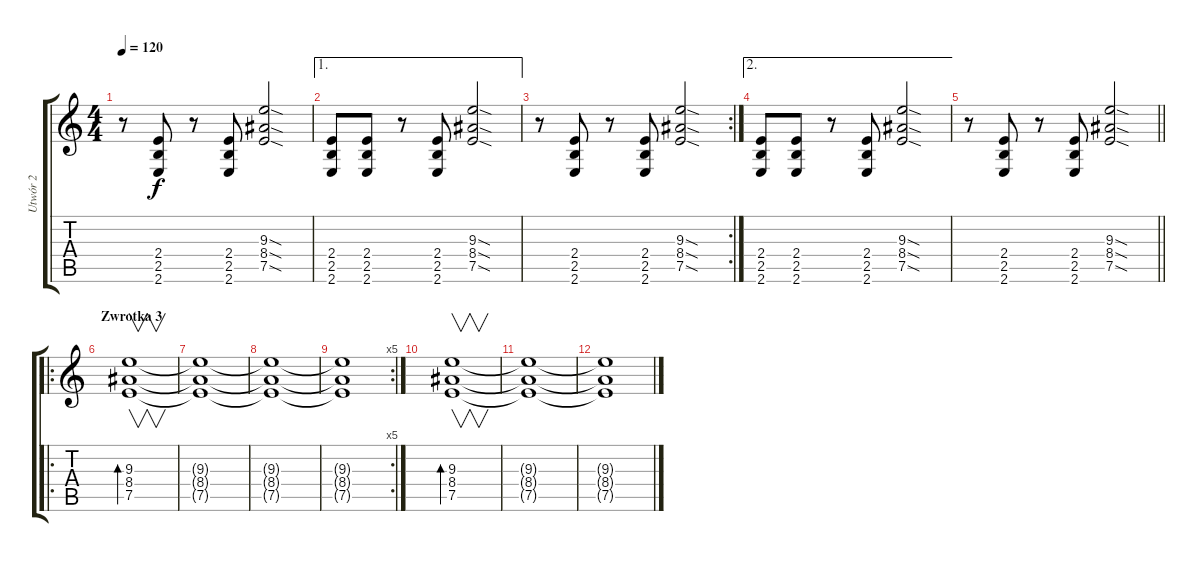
\track ("Utwór 2" "Utwór 2") {instrument distortionguitar}
\staff {score tabs}
\tuning (E4 B3 G3 D3 A2 D2) {hide}
\ts (4 4)
\tempo 120
\clef g2
\ks c
r.8{dy f} (2.4 2.5 2.6).8 r.8 (2.4 2.5 2.6).8 (9.3{sod} 8.4{sod} 7.5{sod}).2 |
\ae 1
(2.4 2.5 2.6).8 (2.4 2.5 2.6).8 r.8 (2.4 2.5 2.6).8 (9.3{sod} 8.4{sod} 7.5{sod}).2 |
\rc 2
r.8 (2.4 2.5 2.6).8 r.8 (2.4 2.5 2.6).8 (9.3{sod} 8.4{sod} 7.5{sod}).2 |
\ae 2
(2.4 2.5 2.6).8 (2.4 2.5 2.6).8 r.8 (2.4 2.5 2.6).8 (9.3{sod} 8.4{sod} 7.5{sod}).2 |
\barLineRight lightlight
r.8 (2.4 2.5 2.6).8 r.8 (2.4 2.5 2.6).8 (9.3{sod} 8.4{sod} 7.5{sod}).2 |
\ro
\section ("" "Zwrotka 3")
(9.3 8.4 7.5).1{v bd 240 instrument electricguitarjazz} |
(9.3{t} 8.4{t} 7.5{t}).1 |
(9.3{t} 8.4{t} 7.5{t}).1 |
\rc 5
(9.3{t} 8.4{t} 7.5{t}).1 |
(9.3 8.4 7.5).1{v bd 240} |
(9.3{t} 8.4{t} 7.5{t}).1 |
(9.3{t} 8.4{t} 7.5{t}).1
